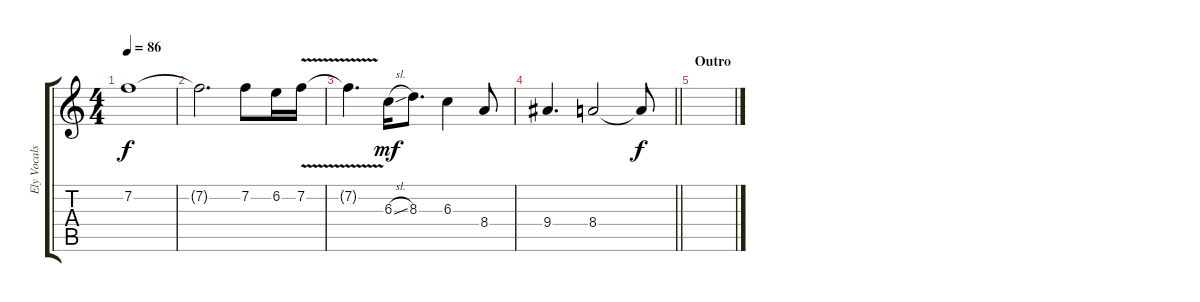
\track ("Ely Vocals" "Ely Vocals") {instrument acousticguitarsteel}
\staff {score tabs}
\tuning (Eb4 Bb3 Gb3 Db3 Ab2 Eb2) {hide}
\ts (4 4)
\tempo 86
\clef g2
\ks c
7.2{t}.1{dy f} |
7.2{t}.2{d} 7.2.8 6.2.16 7.2{v}.16 |
7.2{t}.4{d} 6.3{sl}.16{dy mf} 8.3.8{d} 6.3.4 8.4.8 |
\barLineRight lightlight
9.4.4{d} 8.4.2 8.4{t}.8{dy f} |
\section ("" "Outro")
